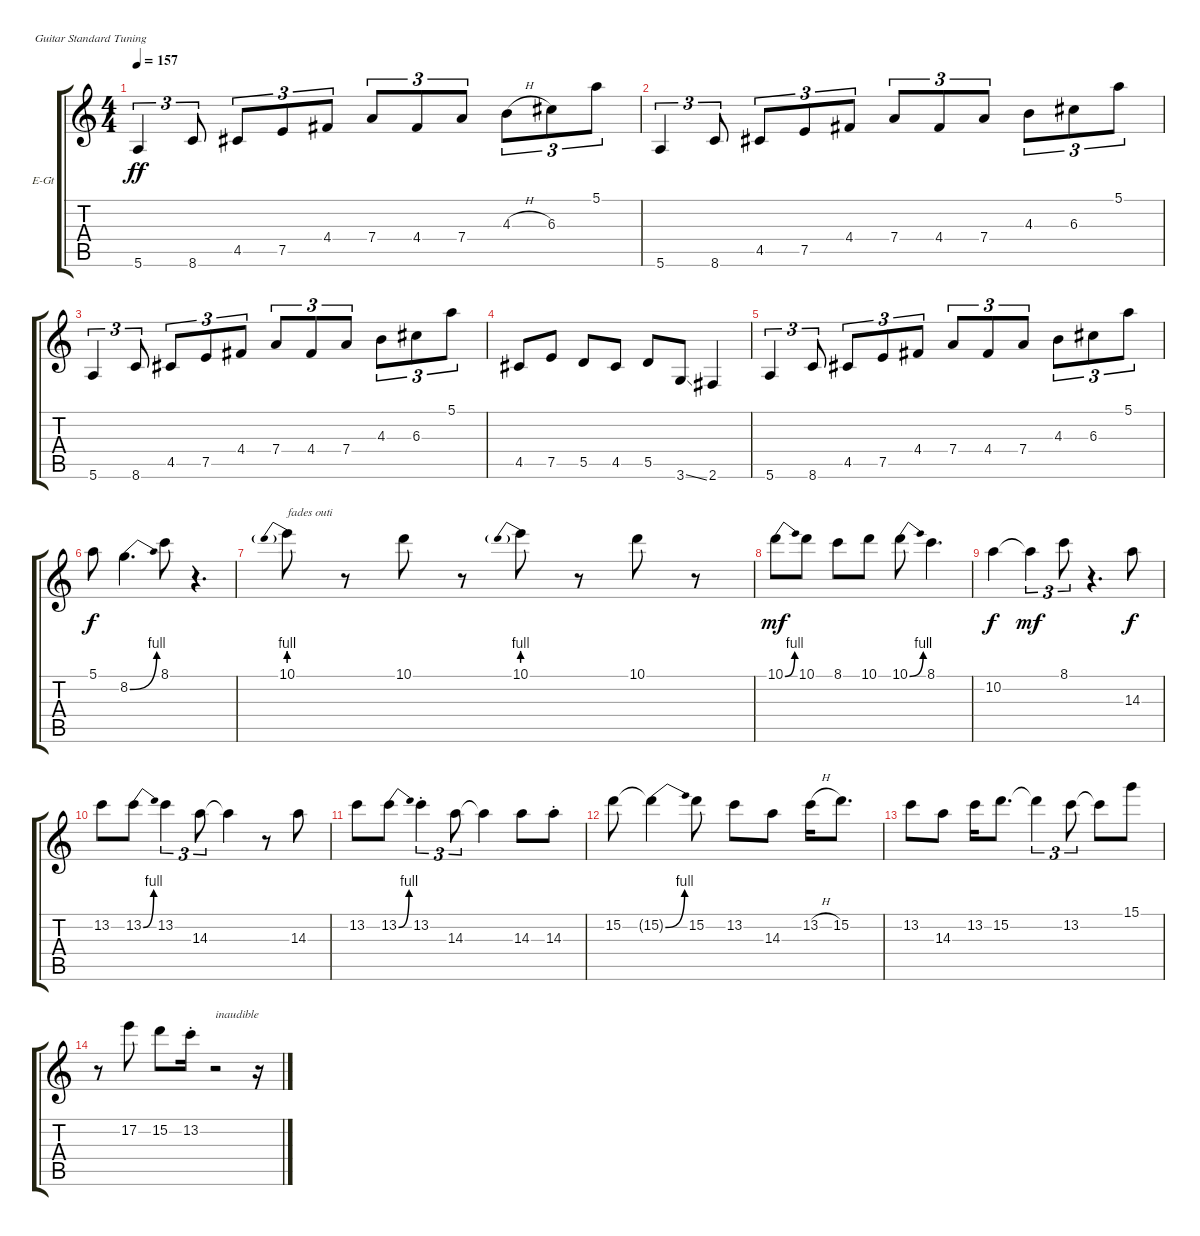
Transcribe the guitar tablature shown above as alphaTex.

\defaultSystemsLayout 4
\bracketExtendMode groupsimilarinstruments
\firstSystemTrackNameOrientation horizontal
\otherSystemsTrackNameOrientation horizontal
\track ("Lead Guitar" "E-Gt") {instrument overdrivenguitar}
\staff {score tabs}
\tuning (E4 B3 G3 D3 A2 E2)
\ts (4 4)
\tempo 157
\clef g2
\scale
0.333333
\ks c
5.6.4{tu (3 2) dy ff} 8.6.8{tu (3 2)} 4.5.8{tu (3 2)} 7.5.8{tu (3 2)} 4.4.8{tu (3 2)} 7.4.8{tu (3 2)} 4.4.8{tu (3 2)} 7.4.8{tu (3 2)} 4.3{h}.8{tu (3 2)} 6.3.8{tu (3 2)} 5.1.8{tu (3 2)} |
\scale
0.333333 5.6.4{tu (3 2)} 8.6.8{tu (3 2)} 4.5.8{tu (3 2)} 7.5.8{tu (3 2)} 4.4.8{tu (3 2)} 7.4.8{tu (3 2)} 4.4.8{tu (3 2)} 7.4.8{tu (3 2)} 4.3.8{tu (3 2)} 6.3.8{tu (3 2)} 5.1.8{tu (3 2)} |
\scale
0.333333 5.6.4{tu (3 2)} 8.6.8{tu (3 2)} 4.5.8{tu (3 2)} 7.5.8{tu (3 2)} 4.4.8{tu (3 2)} 7.4.8{tu (3 2)} 4.4.8{tu (3 2)} 7.4.8{tu (3 2)} 4.3.8{tu (3 2)} 6.3.8{tu (3 2)} 5.1.8{tu (3 2)} |
4.5.8 7.5.8 5.5.8 4.5.8 5.5.8 3.6{ss}.8 2.6.4 |
5.6.4{tu (3 2)} 8.6.8{tu (3 2)} 4.5.8{tu (3 2)} 7.5.8{tu (3 2)} 4.4.8{tu (3 2)} 7.4.8{tu (3 2)} 4.4.8{tu (3 2)} 7.4.8{tu (3 2)} 4.3.8{tu (3 2)} 6.3.8{tu (3 2)} 5.1.8{tu (3 2)} |
5.1.8{dy f} 8.2{be (bend 0 0 15 4)}.4{d} 8.1.8 r.4{d} |
10.1{be (prebend 0 4 60 4)}.8{txt "fades outi"} r.8 10.1.8 r.8 10.1{be (prebend 0 4 60 4)}.8 r.8 10.1.8 r.8 |
10.1{be (bend 0 0 15 4)}.8{dy mf} 10.1.8 8.1.8 10.1.8 10.1{be (bend 0 0 15 4)}.8 8.1.4{d} |
10.2.4{dy f} 10.2{t}.4{tu (3 2) dy mf} 8.1.8{tu (3 2)} r.4{d} 14.3.8{dy f} |
13.2.8 13.2{be (bend 0 0 15 4)}.8 13.2.4{tu (3 2)} 14.3.8{tu (3 2)} 14.3{t}.4 r.8 14.3.8 |
13.2.8 13.2{be (bend 0 0 15 4)}.8 13.2{st}.4{tu (3 2)} 14.3.8{tu (3 2)} 14.3{t}.4 14.3.8 14.3{st}.8 |
15.2.8 15.2{be (bend 0 0 15 4) t}.4 15.2.8 13.2.8 14.3.8 13.2{h}.16 15.2.8{d} |
13.2.8 14.3.8 13.2.16 15.2.8{d} 15.2{t}.4{tu (3 2)} 13.2.8{tu (3 2)} 13.2{t}.8 15.1.8 |
r.8 17.2.8 15.2.8 13.2{st}.16 r.2{txt "inaudible"} r.16
